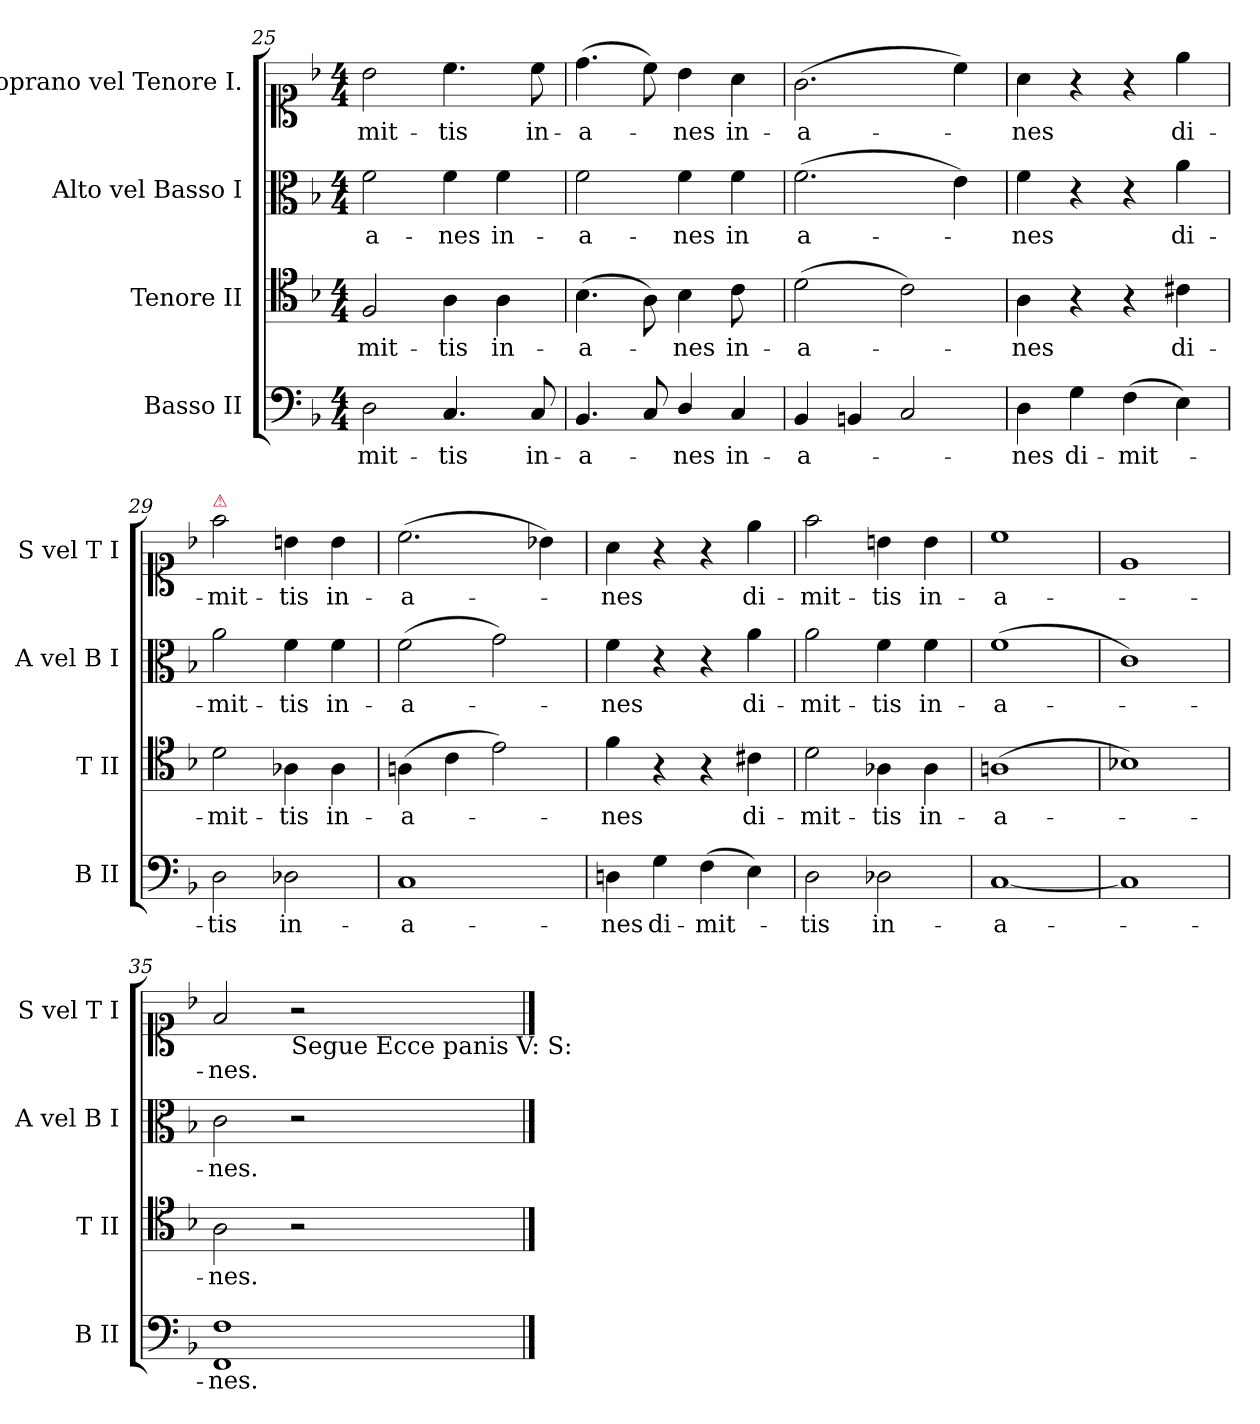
**kern	**text	**kern	**text	**kern	**text	**kern	**text
*part4	*part4	*part3	*part3	*part2	*part2	*part1	*part1
*staff4	*staff4	*staff3	*staff3	*staff2	*staff2	*staff1	*staff1
*I"Basso II	*	*I"Tenore II	*	*I"Alto vel Basso I	*	*I"Soprano vel Tenore I.	*
*I'B II	*	*I'T II	*	*I'A vel B I	*	*I'S vel T I	*
*clefF4	*	*clefC4	*	*clefC3	*	*clefC1	*
*k[b-]	*	*k[b-]	*	*k[b-]	*	*k[b-]	*
*F:	*	*F:	*	*F:	*	*F:	*
*M4/4	*	*M4/4	*	*M4/4	*	*M4/4	*
=25	=25	=25	=25	=25	=25	=25	=25
2D\	-mit-	2F/	-mit-	2f\	a-	2b-\	-mit-
4.C/	-tis	4A\	-tis	4f\	-nes	4.cc\	-tis
.	.	4A\	in-	4f\	in-	.	.
8C/	in-	.	.	.	.	8cc\	in-
=26	=26	=26	=26	=26	=26	=26	=26
4.BB-/	-a-	(4.B-\	-a-	2f\	-a-	(4.dd\	-a-
8C/	.	8A\)	.	.	.	8cc\)	.
4D/	-nes	4B-\	-nes	4f\	-nes	4b-\	-nes
!	!	!LO:N:vis=8	!	!	!	!	!
4C/	in-	4c\	in-	4f\	in	4a\	in-
=27	=27	=27	=27	=27	=27	=27	=27
4BB-/	-a-	(2d\	-a-	(2.f\	a-	(2.g\	-a-
4BBn/	.	.	.	.	.	.	.
2C/	.	2c\)	.	.	.	.	.
.	.	.	.	4e\)	.	4cc\)	.
=28	=28	=28	=28	=28	=28	=28	=28
4D\	-nes	4A\	-nes	4f\	-nes	4a\	-nes
4G\	di-	4r	.	4r	.	4r	.
(4F\	-mit-	4r	.	4r	.	4r	.
4E\)	.	4c#X\	di-	4a\	di-	4ee\	di-
=29	=29	=29	=29	=29	=29	=29	=29
!	!	!	!	!	!	!LO:TX:a:color=crimson:t=⚠	!
2D\	-tis	2d\	-mit-	2a\	-mit-	2ff\	-mit-
2D-X\	in-	4A-X\	-tis	4f\	-tis	4bn\	-tis
.	.	4A-\	in-	4f\	in-	4b\	in-
=30	=30	=30	=30	=30	=30	=30	=30
1C	-a-	(4An\	-a-	(2f\	-a-	(2.cc\	-a-
.	.	4c\	.	.	.	.	.
.	.	2e\)	.	2g\)	.	.	.
.	.	.	.	.	.	4b-X\)	.
=31	=31	=31	=31	=31	=31	=31	=31
4Dn\	-nes	4f\	-nes	4f\	-nes	4a\	-nes
4G\	di-	4r	.	4r	.	4r	.
(4F\	-mit-	4r	.	4r	.	4r	.
4E\)	.	4c#X\	di-	4a\	di-	4ee\	di-
=32	=32	=32	=32	=32	=32	=32	=32
2D\	-tis	2d\	-mit-	2a\	-mit-	2ff\	-mit-
2D-X\	in-	4A-X\	-tis	4f\	-tis	4bn\	-tis
.	.	4A-\	in-	4f\	in-	4b\	in-
=33	=33	=33	=33	=33	=33	=33	=33
[1C	-a-	(1An	-a-	(1f	-a-	1cc	-a-
=34	=34	=34	=34	=34	=34	=34	=34
1C]	.	1B-X)	.	1c)	.	1e	.
=35	=35	=35	=35	=35	=35	=35	=35
1FF 1F	-nes.	2A\	-nes.	2c\	-nes.	2f/	-nes.
!	!	!	!	!	!	!LO:TX:b:t=Segue Ecce panis V&colon; S&colon;	!
.	.	2r	.	2r	.	2r	.
==	==	==	==	==	==	==	==
*-	*-	*-	*-	*-	*-	*-	*-
